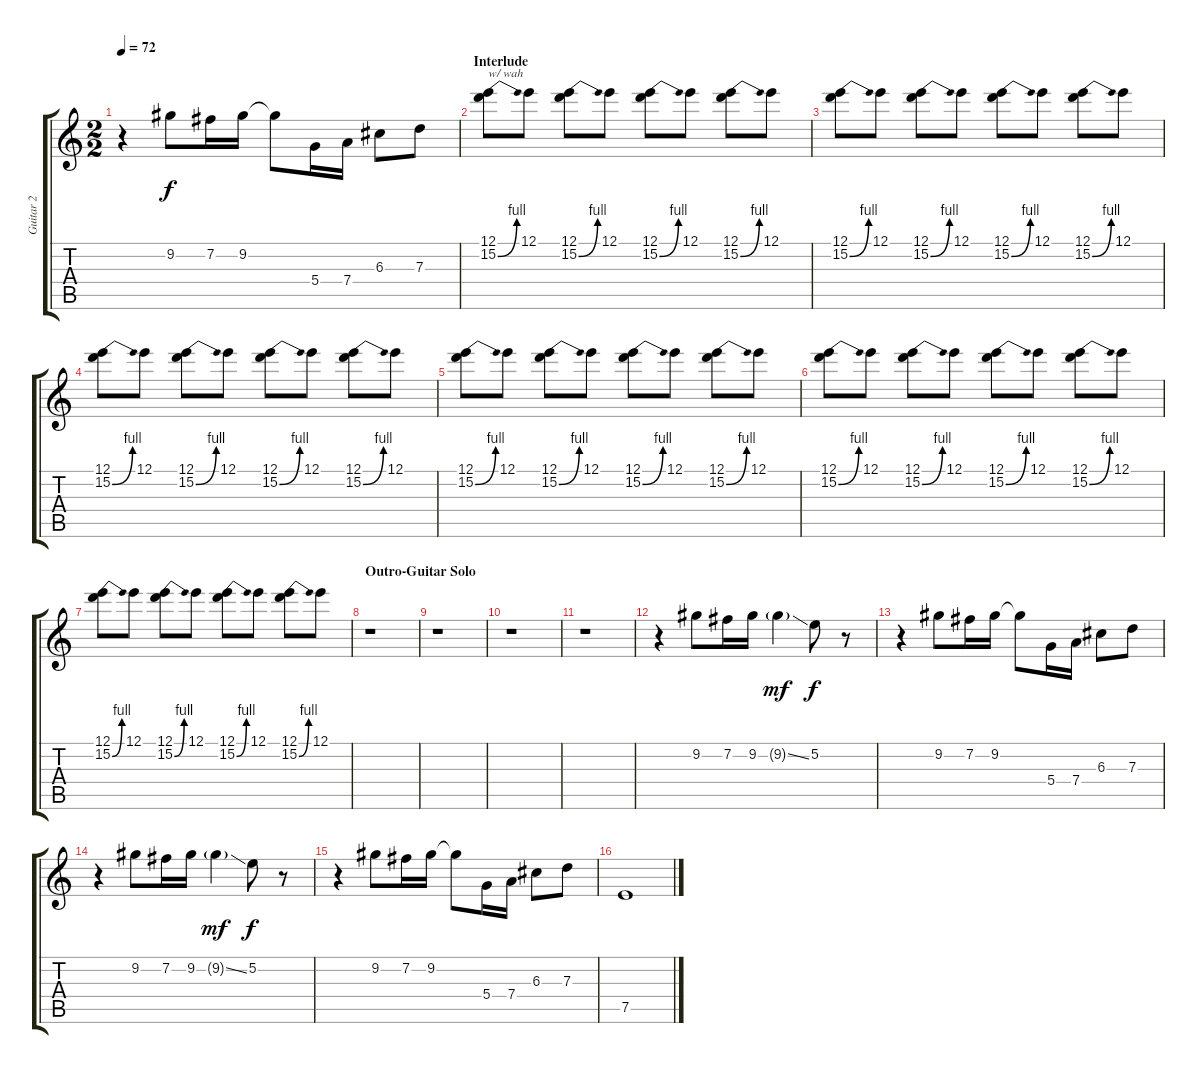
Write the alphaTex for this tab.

\track ("Guitar 2" "Guitar 2") {instrument overdrivenguitar}
\staff {score tabs}
\tuning (E4 B3 G3 D3 A2 E2) {hide}
\ts (2 2)
\tempo 72
\clef g2
\ks c
r.4{dy f} 9.2.8 7.2.16 9.2.16 9.2{t}.8 5.4.16 7.4.16 6.3.8 7.3.8 |
\section ("" "Interlude")
(12.1 15.2{be (bend 0 0 60 4)}).8{txt "w/ wah"} 12.1.8 (12.1 15.2{be (bend 0 0 60 4)}).8 12.1.8 (12.1 15.2{be (bend 0 0 60 4)}).8 12.1.8 (12.1 15.2{be (bend 0 0 60 4)}).8 12.1.8 |
(12.1 15.2{be (bend 0 0 60 4)}).8 12.1.8 (12.1 15.2{be (bend 0 0 60 4)}).8 12.1.8 (12.1 15.2{be (bend 0 0 60 4)}).8 12.1.8 (12.1 15.2{be (bend 0 0 60 4)}).8 12.1.8 |
(12.1 15.2{be (bend 0 0 60 4)}).8 12.1.8 (12.1 15.2{be (bend 0 0 60 4)}).8 12.1.8 (12.1 15.2{be (bend 0 0 60 4)}).8 12.1.8 (12.1 15.2{be (bend 0 0 60 4)}).8 12.1.8 |
(12.1 15.2{be (bend 0 0 60 4)}).8 12.1.8 (12.1 15.2{be (bend 0 0 60 4)}).8 12.1.8 (12.1 15.2{be (bend 0 0 60 4)}).8 12.1.8 (12.1 15.2{be (bend 0 0 60 4)}).8 12.1.8 |
(12.1 15.2{be (bend 0 0 60 4)}).8 12.1.8 (12.1 15.2{be (bend 0 0 60 4)}).8 12.1.8 (12.1 15.2{be (bend 0 0 60 4)}).8 12.1.8 (12.1 15.2{be (bend 0 0 60 4)}).8 12.1.8 |
(12.1 15.2{be (bend 0 0 60 4)}).8 12.1.8 (12.1 15.2{be (bend 0 0 60 4)}).8 12.1.8 (12.1 15.2{be (bend 0 0 60 4)}).8 12.1.8 (12.1 15.2{be (bend 0 0 60 4)}).8 12.1.8 |
\section ("" "Outro-Guitar Solo")
r.1 |
r.1 |
r.1 |
r.1 |
r.4 9.2.8 7.2.16 9.2.16 9.2{ss g}.4{dy mf} 5.2.8{dy f} r.8 |
r.4 9.2.8 7.2.16 9.2.16 9.2{t}.8 5.4.16 7.4.16 6.3.8 7.3.8 |
r.4 9.2.8 7.2.16 9.2.16 9.2{ss g}.4{dy mf} 5.2.8{dy f} r.8 |
r.4 9.2.8 7.2.16 9.2.16 9.2{t}.8 5.4.16 7.4.16 6.3.8 7.3.8 |
7.5.1
